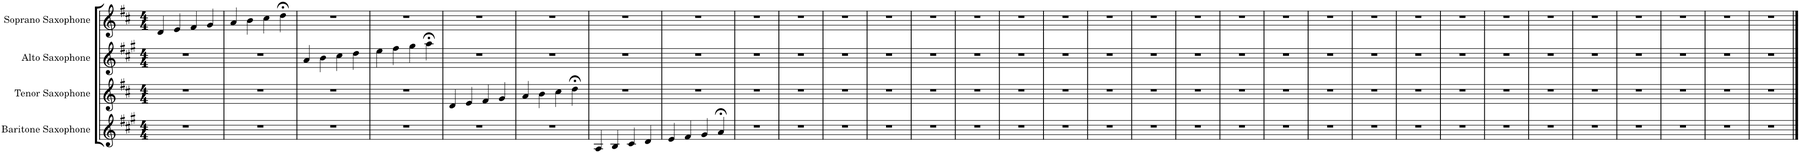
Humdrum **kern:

**kern	**kern	**kern	**kern
*part4	*part3	*part2	*part1
*staff4	*staff3	*staff2	*staff1
*I"Baritone Saxophone	*I"Tenor Saxophone	*I"Alto Saxophone	*I"Soprano Saxophone
*I'Bar. Sax.	*I'T. Sax.	*I'A. Sax.	*I'S. Sax.
*clefG2	*clefG2	*clefG2	*clefG2
*Trd12c21	*Trd8c14	*Trd5c9	*Trd1c2
*k[f#c#g#]	*k[f#c#]	*k[f#c#g#]	*k[f#c#]
*M4/4	*M4/4	*M4/4	*M4/4
=1	=1	=1	=1
1r	1r	1r	4d/
.	.	.	4e/
.	.	.	4f#/
.	.	.	4g/
=2	=2	=2	=2
1r	1r	1r	4a/
.	.	.	4b\
.	.	.	4cc#\
.	.	.	4dd;<\
=3	=3	=3	=3
1r	1r	4a/	1r
.	.	4b\	.
.	.	4cc#\	.
.	.	4dd\	.
=4	=4	=4	=4
1r	1r	4ee\	1r
.	.	4ff#\	.
.	.	4gg#\	.
.	.	4aa;<\	.
=5	=5	=5	=5
1r	4d/	1r	1r
.	4e/	.	.
.	4f#/	.	.
.	4g/	.	.
=6	=6	=6	=6
1r	4a/	1r	1r
.	4b\	.	.
.	4cc#\	.	.
.	4dd;<\	.	.
=7	=7	=7	=7
4A/	1r	1r	1r
4B/	.	.	.
4c#/	.	.	.
4d/	.	.	.
=8	=8	=8	=8
4e/	1r	1r	1r
4f#/	.	.	.
4g#/	.	.	.
4a;</	.	.	.
=9	=9	=9	=9
1r	1r	1r	1r
=10	=10	=10	=10
1r	1r	1r	1r
=11	=11	=11	=11
1r	1r	1r	1r
=12	=12	=12	=12
1r	1r	1r	1r
=13	=13	=13	=13
1r	1r	1r	1r
=14	=14	=14	=14
1r	1r	1r	1r
=15	=15	=15	=15
1r	1r	1r	1r
=16	=16	=16	=16
1r	1r	1r	1r
=17	=17	=17	=17
1r	1r	1r	1r
=18	=18	=18	=18
1r	1r	1r	1r
=19	=19	=19	=19
1r	1r	1r	1r
=20	=20	=20	=20
1r	1r	1r	1r
=21	=21	=21	=21
1r	1r	1r	1r
=22	=22	=22	=22
1r	1r	1r	1r
=23	=23	=23	=23
1r	1r	1r	1r
=24	=24	=24	=24
1r	1r	1r	1r
=25	=25	=25	=25
1r	1r	1r	1r
=26	=26	=26	=26
1r	1r	1r	1r
=27	=27	=27	=27
1r	1r	1r	1r
=28	=28	=28	=28
1r	1r	1r	1r
=29	=29	=29	=29
1r	1r	1r	1r
=30	=30	=30	=30
1r	1r	1r	1r
=31	=31	=31	=31
1r	1r	1r	1r
=32	=32	=32	=32
1r	1r	1r	1r
==	==	==	==
*-	*-	*-	*-
